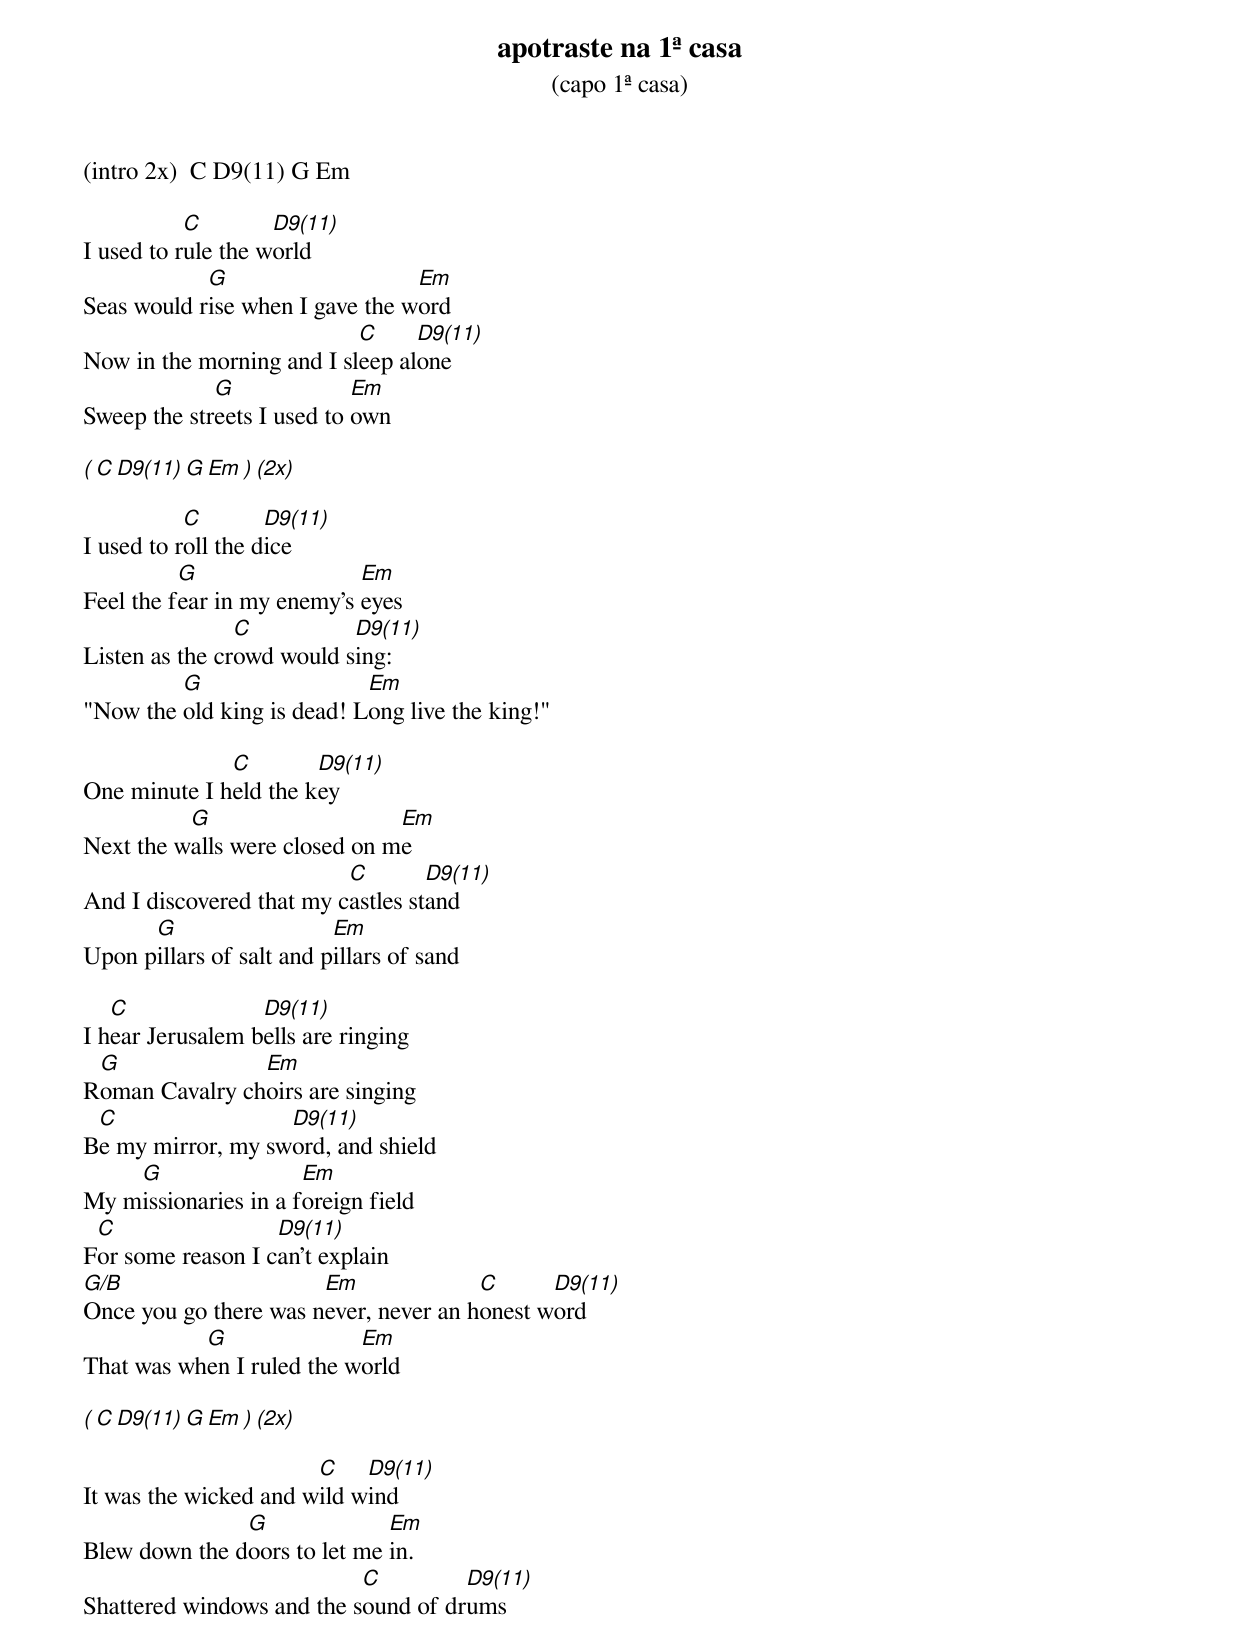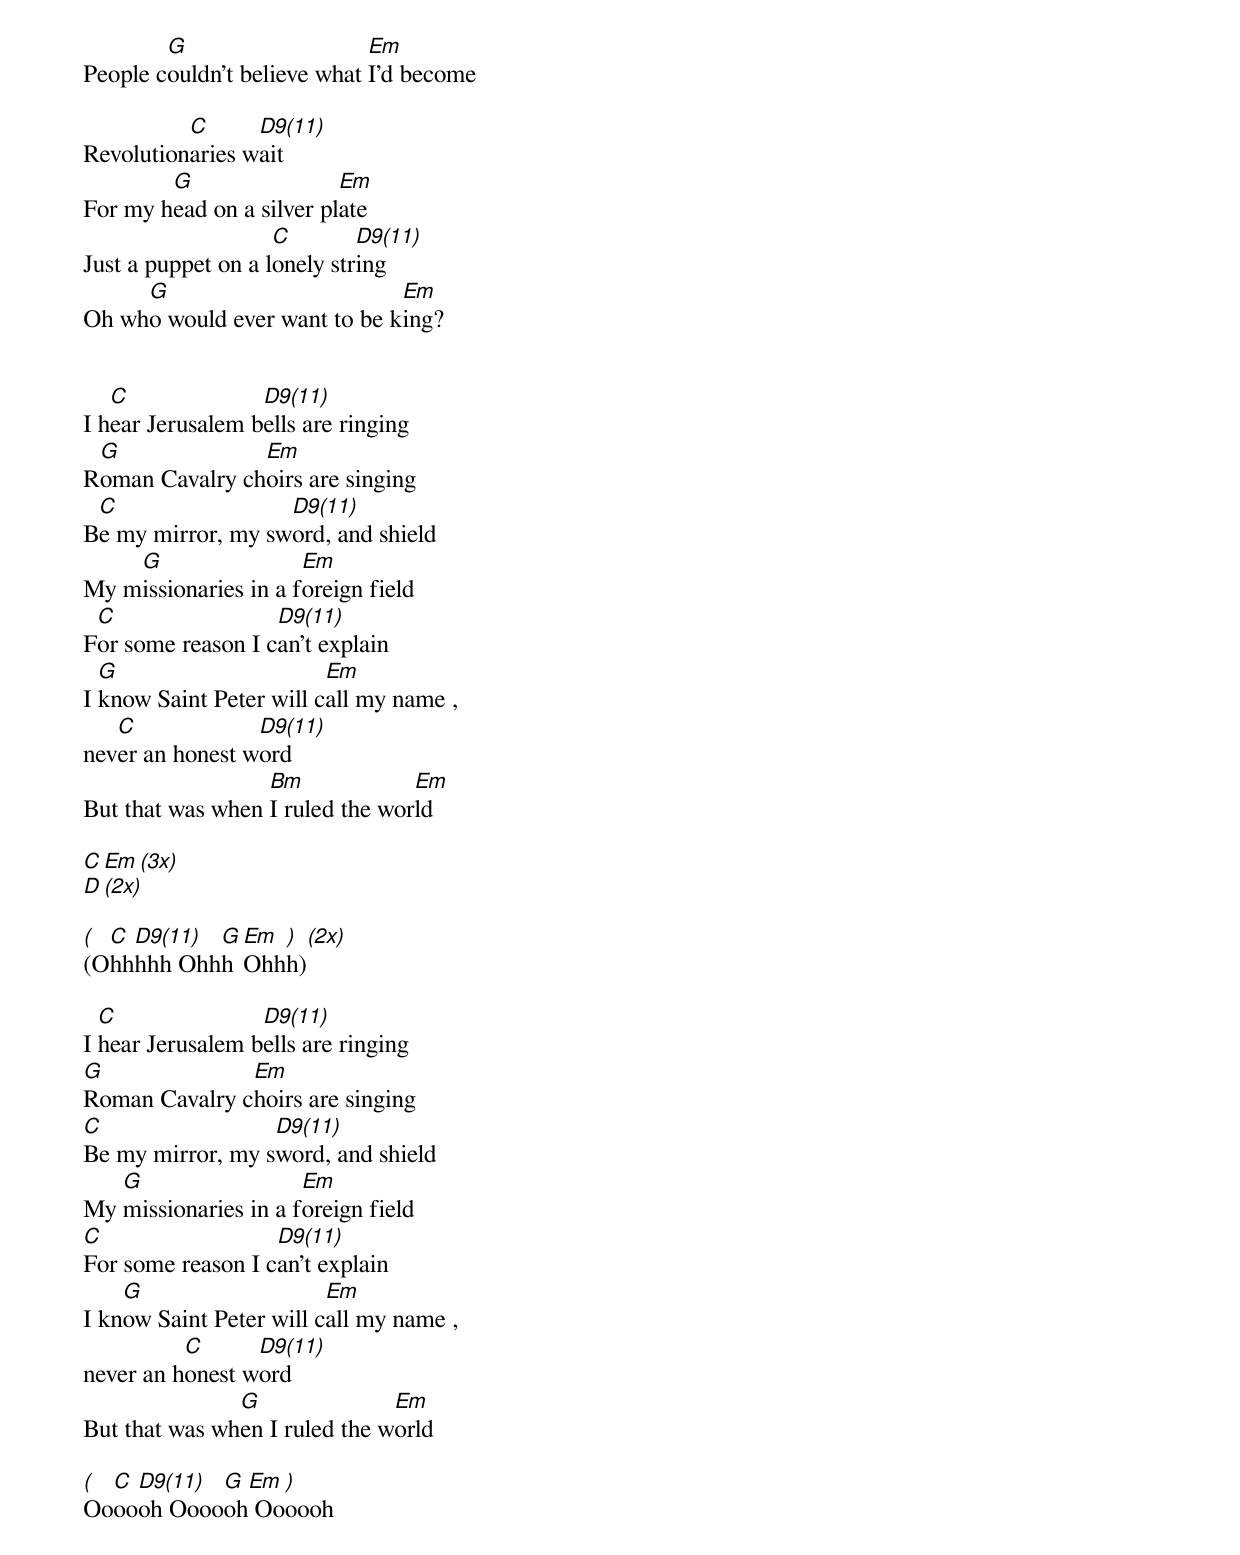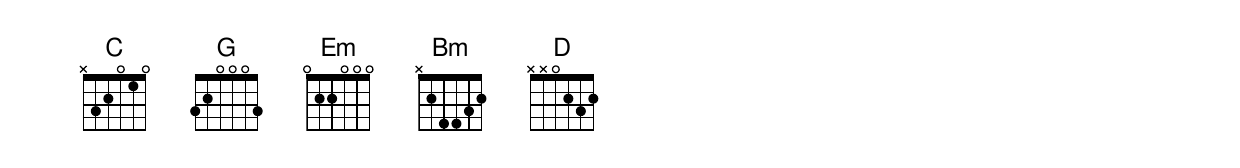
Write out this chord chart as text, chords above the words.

apotraste na 1ª casa
(capo 1ª casa)

(intro 2x)  C D9(11) G Em

           C        D9(11)
I used to rule the world
            G                    Em
Seas would rise when I gave the word
                           C     D9(11)
Now in the morning and I sleep alone
             G              Em
Sweep the streets I used to own

( C D9(11) G Em ) (2x)

           C        D9(11)
I used to roll the dice
          G                 Em
Feel the fear in my enemy's eyes
                C          D9(11)
Listen as the crowd would sing:
         G                  Em
"Now the old king is dead! Long live the king!"

              C        D9(11)
One minute I held the key
          G                    Em
Next the walls were closed on me
                          C        D9(11)
And I discovered that my castles stand
      G                   Em
Upon pillars of salt and pillars of sand

   C              D9(11)
I hear Jerusalem bells are ringing
 G              Em
Roman Cavalry choirs are singing
 C                 D9(11)
Be my mirror, my sword, and shield
    G                 Em
My missionaries in a foreign field
 C                 D9(11)
For some reason I can't explain
G/B                    Em              C      D9(11)
Once you go there was never, never an honest word
           G               Em
That was when I ruled the world

( C D9(11) G Em ) (2x)

                       C    D9(11)
It was the wicked and wild wind
               G              Em
Blew down the doors to let me in.
                           C         D9(11)
Shattered windows and the sound of drums
        G                    Em
People couldn't believe what I'd become

          C      D9(11)
Revolutionaries wait
        G                 Em
For my head on a silver plate
                    C        D9(11)
Just a puppet on a lonely string
     G                        Em
Oh who would ever want to be king?


   C              D9(11)
I hear Jerusalem bells are ringing
 G              Em
Roman Cavalry choirs are singing
 C                 D9(11)
Be my mirror, my sword, and shield
    G                 Em
My missionaries in a foreign field
 C                 D9(11)
For some reason I can't explain
  G                      Em
I know Saint Peter will call my name ,
   C             D9(11)
never an honest word
                  Bm             Em
But that was when I ruled the world

C  Em (3x)
D (2x)

( C D9(11) G Em ) (2x)
(Ohhhhh Ohhh Ohhh)

  C               D9(11)
I hear Jerusalem bells are ringing
G              Em
Roman Cavalry choirs are singing
C                 D9(11)
Be my mirror, my sword, and shield
   G                  Em
My missionaries in a foreign field
C                  D9(11)
For some reason I can't explain
    G                    Em
I know Saint Peter will call my name ,
          C      D9(11)
never an honest word
               G               Em
But that was when I ruled the world

( C D9(11) G Em )
Oooooh Oooooh Oooooh
